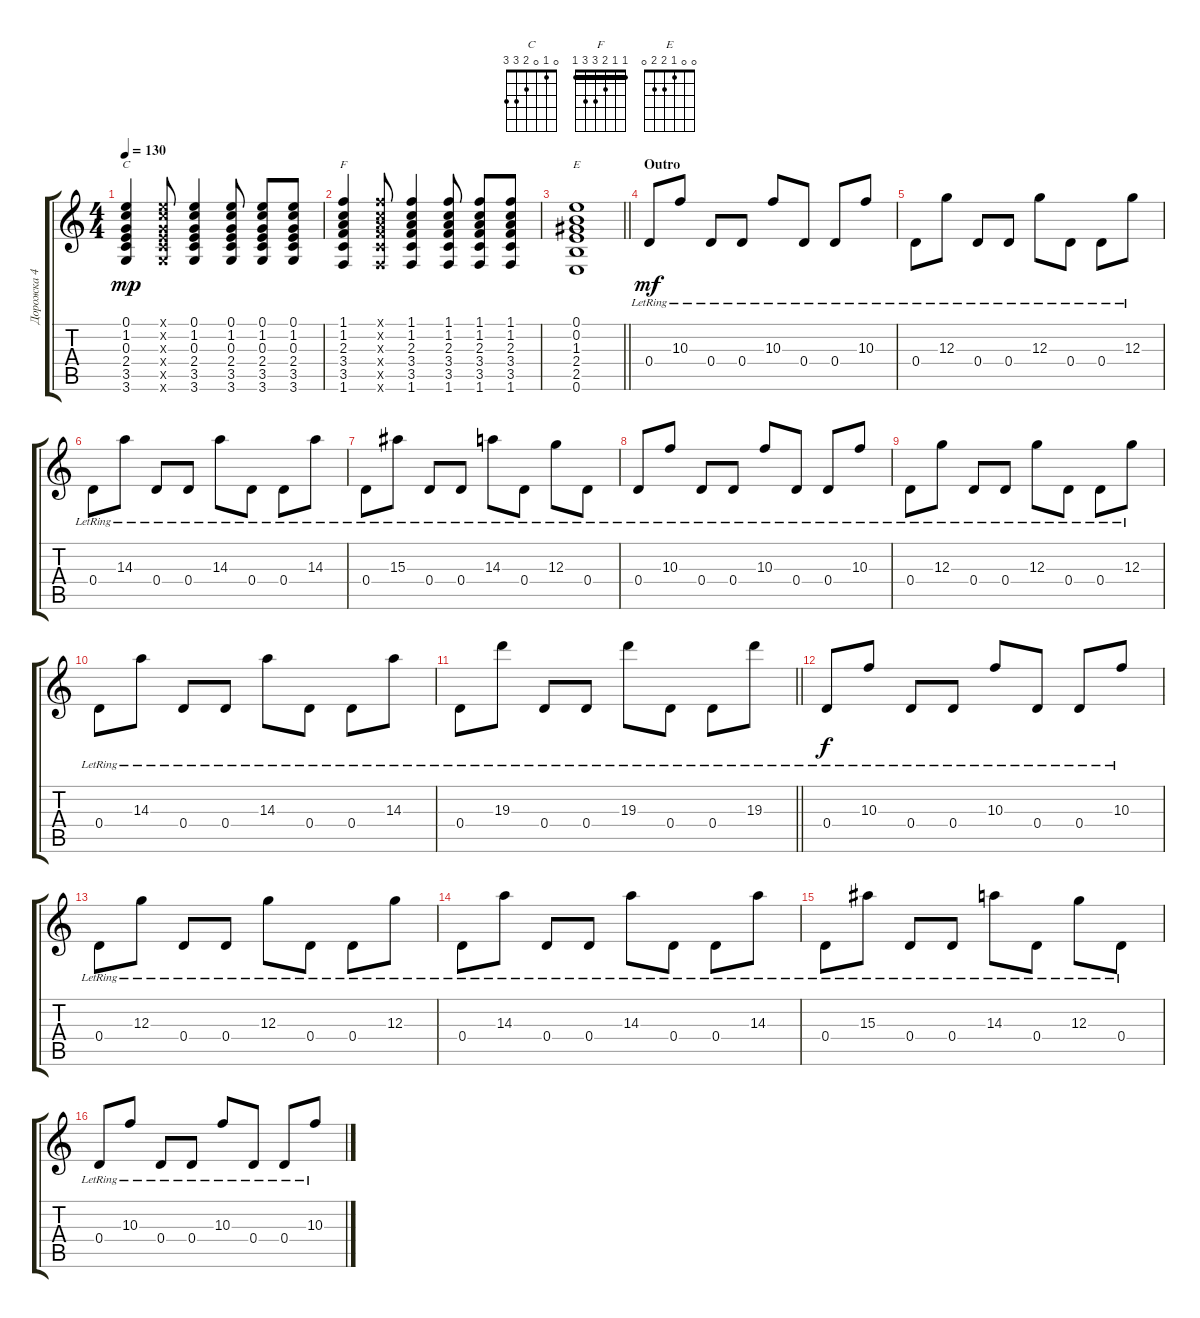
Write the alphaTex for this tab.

\track ("Дорожка 4" "Дорожка 4") {instrument electricguitarclean}
\staff {score tabs}
\tuning (E4 B3 G3 D3 A2 E2) {hide}
\chord ("C" 0 1 0 2 3 3)
\chord ("F" 1 1 2 3 3 1) {barre 1}
\chord ("E" 0 0 1 2 2 0)
\ts (4 4)
\tempo 130
\clef g2
\ks c
(0.1 1.2 0.3 2.4 3.5 3.6).4{ch "C" dy mp} (0.1{x} 1.2{x} 0.3{x} 2.4{x} 3.5{x} 3.6{x}).8 (0.1 1.2 0.3 2.4 3.5 3.6).4 (0.1 1.2 0.3 2.4 3.5 3.6).8 (0.1 1.2 0.3 2.4 3.5 3.6).8 (0.1 1.2 0.3 2.4 3.5 3.6).8 |
(1.1 1.2 2.3 3.4 3.5 1.6).4{ch "F"} (1.1{x} 1.2{x} 2.3{x} 3.4{x} 3.5{x} 1.6{x}).8 (1.1 1.2 2.3 3.4 3.5 1.6).4 (1.1 1.2 2.3 3.4 3.5 1.6).8 (1.1 1.2 2.3 3.4 3.5 1.6).8 (1.1 1.2 2.3 3.4 3.5 1.6).8 |
\barLineRight lightlight
(0.1 0.2 1.3 2.4 2.5 0.6).1{ch "E"} |
\section ("" "Outro")
0.4{lr}.8{dy mf} 10.3{lr}.8 0.4{lr}.8 0.4{lr}.8 10.3{lr}.8 0.4{lr}.8 0.4{lr}.8 10.3{lr}.8 |
0.4{lr}.8 12.3{lr}.8 0.4{lr}.8 0.4{lr}.8 12.3{lr}.8 0.4{lr}.8 0.4{lr}.8 12.3{lr}.8 |
0.4{lr}.8 14.3{lr}.8 0.4{lr}.8 0.4{lr}.8 14.3{lr}.8 0.4{lr}.8 0.4{lr}.8 14.3{lr}.8 |
0.4{lr}.8 15.3{lr}.8 0.4{lr}.8 0.4{lr}.8 14.3{lr}.8 0.4{lr}.8 12.3{lr}.8 0.4{lr}.8 |
0.4{lr}.8 10.3{lr}.8 0.4{lr}.8 0.4{lr}.8 10.3{lr}.8 0.4{lr}.8 0.4{lr}.8 10.3{lr}.8 |
0.4{lr}.8 12.3{lr}.8 0.4{lr}.8 0.4{lr}.8 12.3{lr}.8 0.4{lr}.8 0.4{lr}.8 12.3{lr}.8 |
0.4{lr}.8 14.3{lr}.8 0.4{lr}.8 0.4{lr}.8 14.3{lr}.8 0.4{lr}.8 0.4{lr}.8 14.3{lr}.8 |
\barLineRight lightlight
0.4{lr}.8 19.3{lr}.8 0.4{lr}.8 0.4{lr}.8 19.3{lr}.8 0.4{lr}.8 0.4{lr}.8 19.3{lr}.8 |
0.4{lr}.8{dy f} 10.3{lr}.8 0.4{lr}.8 0.4{lr}.8 10.3{lr}.8 0.4{lr}.8 0.4{lr}.8 10.3{lr}.8 |
0.4{lr}.8 12.3{lr}.8 0.4{lr}.8 0.4{lr}.8 12.3{lr}.8 0.4{lr}.8 0.4{lr}.8 12.3{lr}.8 |
0.4{lr}.8 14.3{lr}.8 0.4{lr}.8 0.4{lr}.8 14.3{lr}.8 0.4{lr}.8 0.4{lr}.8 14.3{lr}.8 |
0.4{lr}.8 15.3{lr}.8 0.4{lr}.8 0.4{lr}.8 14.3{lr}.8 0.4{lr}.8 12.3{lr}.8 0.4{lr}.8 |
0.4{lr}.8 10.3{lr}.8 0.4{lr}.8 0.4{lr}.8 10.3{lr}.8 0.4{lr}.8 0.4{lr}.8 10.3{lr}.8
